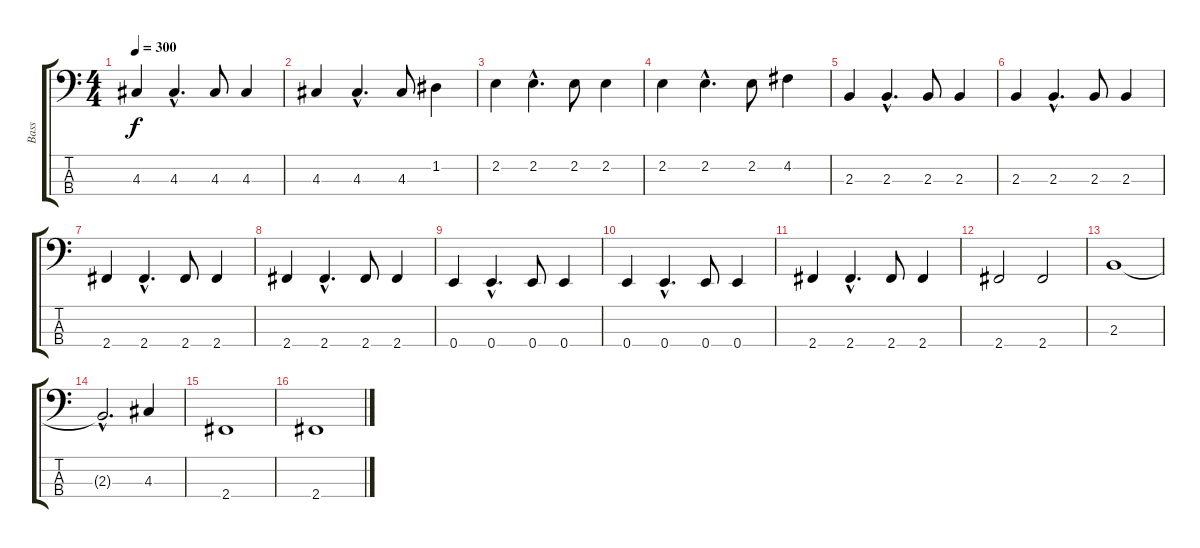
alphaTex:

\track ("Bass" "Bass") {instrument electricbasspick}
\staff {score tabs}
\tuning (G2 D2 A1 E1) {hide}
\ts (4 4)
\tempo 300
\clef f4
\ks c
4.3.4{dy f} 4.3{hac}.4{d} 4.3.8 4.3.4 |
4.3.4 4.3{hac}.4{d} 4.3.8 1.2.4 |
2.2.4 2.2{hac}.4{d} 2.2.8 2.2.4 |
2.2.4 2.2{hac}.4{d} 2.2.8 4.2.4 |
2.3.4 2.3{hac}.4{d} 2.3.8 2.3.4 |
2.3.4 2.3{hac}.4{d} 2.3.8 2.3.4 |
2.4.4 2.4{hac}.4{d} 2.4.8 2.4.4 |
2.4.4 2.4{hac}.4{d} 2.4.8 2.4.4 |
0.4.4 0.4{hac}.4{d} 0.4.8 0.4.4 |
0.4.4 0.4{hac}.4{d} 0.4.8 0.4.4 |
2.4.4 2.4{hac}.4{d} 2.4.8 2.4.4 |
2.4.2 2.4.2 |
2.3.1 |
2.3{hac t}.2{d} 4.3.4 |
2.4.1 |
2.4.1
